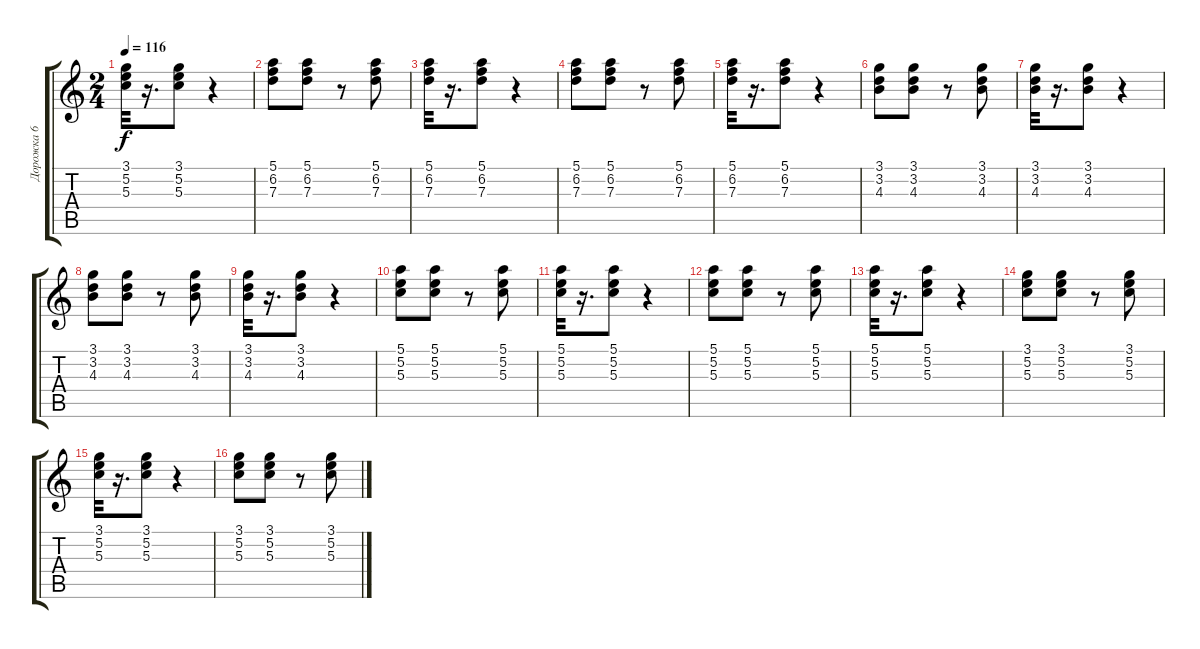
\track ("Дорожка 6" "Дорожка 6") {instrument acousticguitarsteel}
\staff {score tabs}
\tuning (E4 B3 G3 D3 A2 E2) {hide}
\ts (2 4)
\tempo 116
\clef g2
\ks c
(3.1 5.2 5.3).32{dy f} r.16{d} (3.1 5.2 5.3).8 r.4 |
(5.1 6.2 7.3).8 (5.1 6.2 7.3).8 r.8 (5.1 6.2 7.3).8 |
(5.1 6.2 7.3).32 r.16{d} (5.1 6.2 7.3).8 r.4 |
(5.1 6.2 7.3).8 (5.1 6.2 7.3).8 r.8 (5.1 6.2 7.3).8 |
(5.1 6.2 7.3).32 r.16{d} (5.1 6.2 7.3).8 r.4 |
(3.1 3.2 4.3).8 (3.1 3.2 4.3).8 r.8 (3.1 3.2 4.3).8 |
(3.1 3.2 4.3).32 r.16{d} (3.1 3.2 4.3).8 r.4 |
(3.1 3.2 4.3).8 (3.1 3.2 4.3).8 r.8 (3.1 3.2 4.3).8 |
(3.1 3.2 4.3).32 r.16{d} (3.1 3.2 4.3).8 r.4 |
(5.1 5.2 5.3).8 (5.1 5.2 5.3).8 r.8 (5.1 5.2 5.3).8 |
(5.1 5.2 5.3).32 r.16{d} (5.1 5.2 5.3).8 r.4 |
(5.1 5.2 5.3).8 (5.1 5.2 5.3).8 r.8 (5.1 5.2 5.3).8 |
(5.1 5.2 5.3).32 r.16{d} (5.1 5.2 5.3).8 r.4 |
(3.1 5.2 5.3).8 (3.1 5.2 5.3).8 r.8 (3.1 5.2 5.3).8 |
(3.1 5.2 5.3).32 r.16{d} (3.1 5.2 5.3).8 r.4 |
(3.1 5.2 5.3).8 (3.1 5.2 5.3).8 r.8 (3.1 5.2 5.3).8
